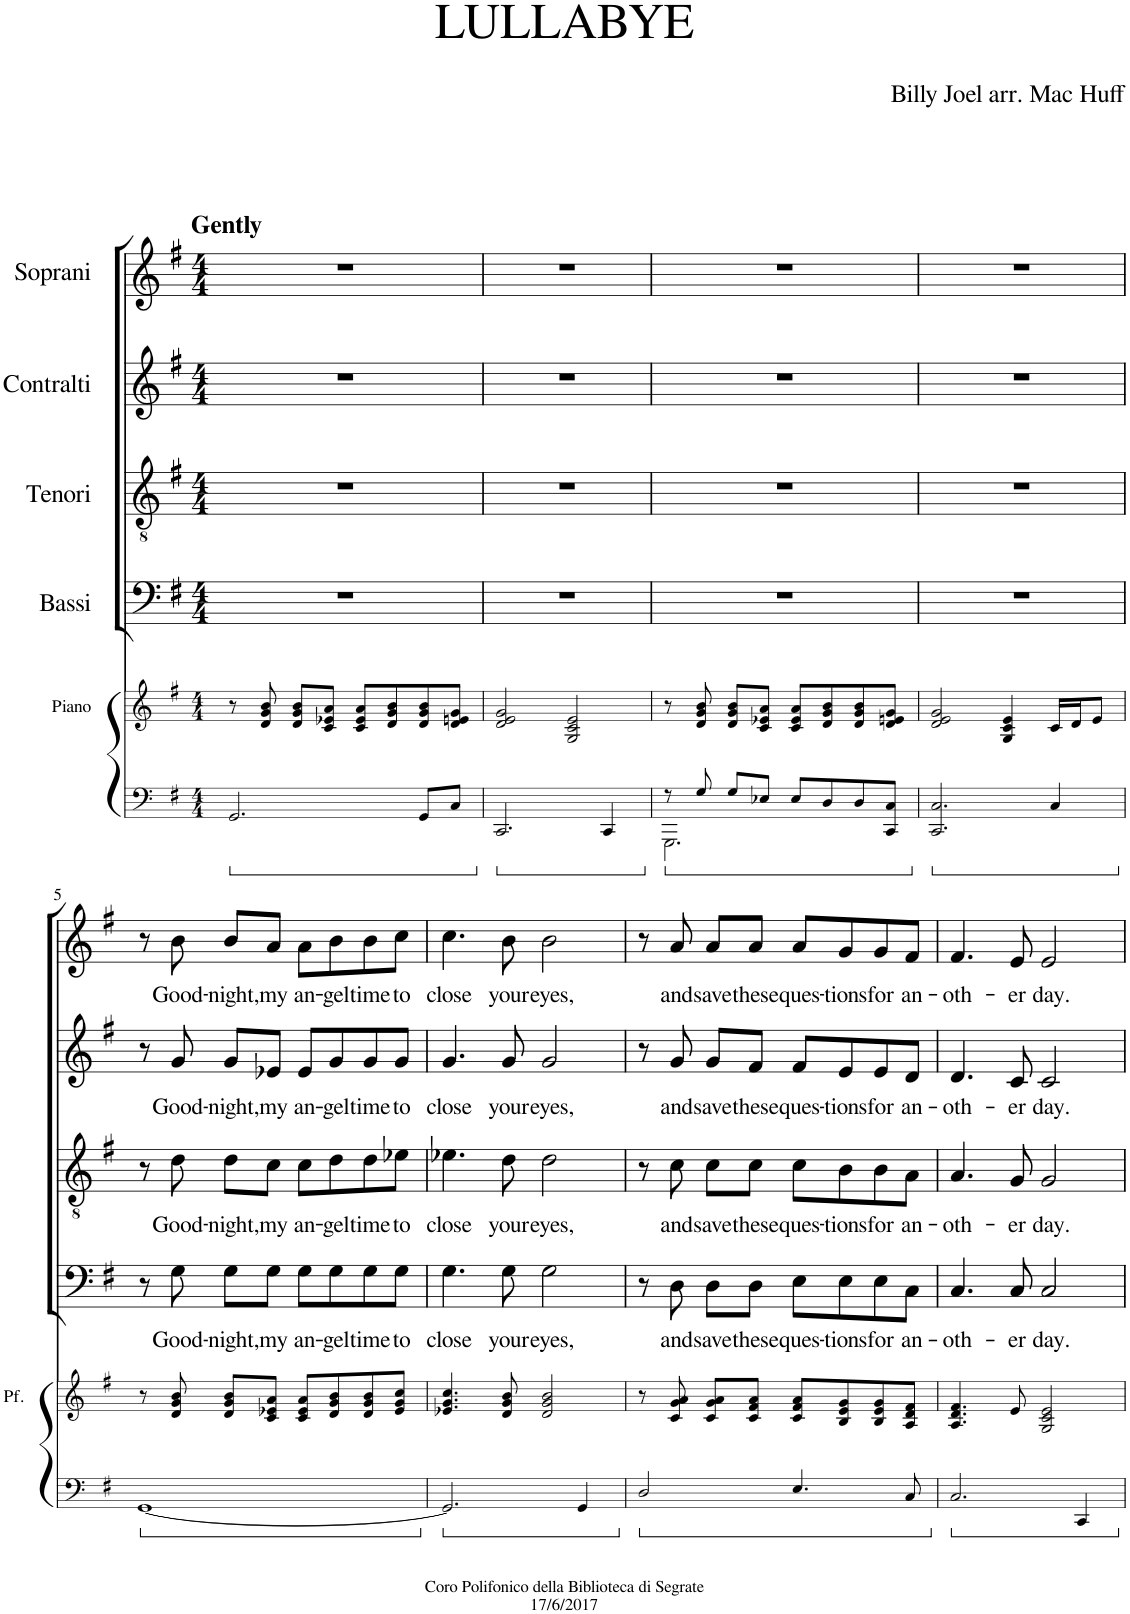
**kern	**kern	**kern	**text	**kern	**text	**kern	**text	**kern	**text
*part6	*part5	*part4	*part4	*part3	*part3	*part2	*part2	*part1	*part1
*staff6	*staff5	*staff4	*staff4	*staff3	*staff3	*staff2	*staff2	*staff1	*staff1
*I"Piano	*I"Piano	*I"Bassi	*	*I"Tenori	*	*I"Contralti	*	*I"Soprani	*
*I'Pno	*	*	*	*	*	*	*	*	*
*stria5	*stria5	*	*	*	*	*	*	*	*
*clefF4	*clefG2	*clefF4	*	*clefGv2	*	*clefG2	*	*clefG2	*
*	*	*	*	*	*	*	*	*Trd1c2	*
*k[f#]	*k[f#]	*k[f#]	*	*k[f#]	*	*k[f#]	*	*k[f#]	*
*G:	*G:	*G:	*	*G:	*	*G:	*	*G:	*
*M4/4	*M4/4	*M4/4	*	*M4/4	*	*M4/4	*	*M4/4	*
*ped	*	*	*	*	*	*	*	*	*
=1	=1	=1	=1	=1	=1	=1	=1	=1	=1
!	!	!	!	!	!	!	!	!LO:TX:a:B:t=Gently	!
2.GG/	8r	1r	.	1r	.	1r	.	1r	.
.	8d/ 8g/ 8b/	.	.	.	.	.	.	.	.
.	8d/ 8g/ 8b/L	.	.	.	.	.	.	.	.
.	8c/ 8e-X/ 8a/J	.	.	.	.	.	.	.	.
.	8c/ 8e-/ 8a/L	.	.	.	.	.	.	.	.
.	8d/ 8g/ 8b/	.	.	.	.	.	.	.	.
8GG/L	8d/ 8g/ 8b/	.	.	.	.	.	.	.	.
8C/J	8d/ 8en/ 8g/J	.	.	.	.	.	.	.	.
=2	=2	=2	=2	=2	=2	=2	=2	=2	=2
*Xped	*	*	*	*	*	*	*	*	*
*ped	*	*	*	*	*	*	*	*	*
2.CC/	2d/ 2e/ 2g/	1r	.	1r	.	1r	.	1r	.
.	2G/ 2c/ 2e/	.	.	.	.	.	.	.	.
4CC/	.	.	.	.	.	.	.	.	.
=3	=3	=3	=3	=3	=3	=3	=3	=3	=3
*Xped	*	*	*	*	*	*	*	*	*
*ped	*	*	*	*	*	*	*	*	*
*^	*	*	*	*	*	*	*	*	*
8r	2.GGG\	8r	1r	.	1r	.	1r	.	1r	.
8G/	.	8d/ 8g/ 8b/	.	.	.	.	.	.	.	.
8G/L	.	8d/ 8g/ 8b/L	.	.	.	.	.	.	.	.
8E-X/J	.	8c/ 8e-X/ 8a/J	.	.	.	.	.	.	.	.
8E-/L	.	8c/ 8e-/ 8a/L	.	.	.	.	.	.	.	.
8D/	.	8d/ 8g/ 8b/	.	.	.	.	.	.	.	.
8D/	4ryy	8d/ 8g/ 8b/	.	.	.	.	.	.	.	.
8CC/ 8C/J	.	8d/ 8en/ 8g/J	.	.	.	.	.	.	.	.
*v	*v	*	*	*	*	*	*	*	*	*
=4	=4	=4	=4	=4	=4	=4	=4	=4	=4
*Xped	*	*	*	*	*	*	*	*	*
*ped	*	*	*	*	*	*	*	*	*
2.CC/ 2.C/	2d/ 2e/ 2g/	1r	.	1r	.	1r	.	1r	.
.	4G/ 4c/ 4e/	.	.	.	.	.	.	.	.
4C/	16c/LL	.	.	.	.	.	.	.	.
.	16d/J	.	.	.	.	.	.	.	.
.	8e/J	.	.	.	.	.	.	.	.
!!LO:LB:g=z
=5	=5	=5	=5	=5	=5	=5	=5	=5	=5
*Xped	*	*	*	*	*	*	*	*	*
*ped	*	*	*	*	*	*	*	*	*
[1GG	8r	8r	.	8r	.	8r	.	8r	.
!	!	!	!LO:LY:b	!	!LO:LY:b	!	!LO:LY:b	!	!LO:LY:b
.	8d/ 8g/ 8b/	8G\	Good-	8d\	Good-	8g/	Good-	8b\	Good-
!	!	!	!LO:LY:b	!	!LO:LY:b	!	!LO:LY:b	!	!LO:LY:b
.	8d/ 8g/ 8b/L	8G\L	-night,	8d\L	-night,	8g/L	-night,	8b/L	-night,
!	!	!	!LO:LY:b	!	!LO:LY:b	!	!LO:LY:b	!	!LO:LY:b
.	8c/ 8e-X/ 8a/J	8G\J	my	8c\J	my	8e-X/J	my	8a/J	my
!	!	!	!LO:LY:b	!	!LO:LY:b	!	!LO:LY:b	!	!LO:LY:b
.	8c/ 8e-/ 8a/L	8G\L	an-	8c\L	an-	8e-/L	an-	8a\L	an-
!	!	!	!LO:LY:b	!	!LO:LY:b	!	!LO:LY:b	!	!LO:LY:b
.	8d/ 8g/ 8b/	8G\	-gel	8d\	-gel	8g/	-gel	8b\	-gel
!	!	!	!LO:LY:b	!	!LO:LY:b	!	!LO:LY:b	!	!LO:LY:b
.	8d/ 8g/ 8b/	8G\	time	8d\	time	8g/	time	8b\	time
!	!	!	!LO:LY:b	!	!LO:LY:b	!	!LO:LY:b	!	!LO:LY:b
.	8e-/ 8g/ 8cc/J	8G\J	to	8e-X\J	to	8g/J	to	8cc\J	to
=6	=6	=6	=6	=6	=6	=6	=6	=6	=6
*Xped	*	*	*	*	*	*	*	*	*
*ped	*	*	*	*	*	*	*	*	*
!	!	!	!LO:LY:b	!	!LO:LY:b	!	!LO:LY:b	!	!LO:LY:b
2.GG/]	4.e-X/ 4.g/ 4.cc/	4.G\	close	4.e-X\	close	4.g/	close	4.cc\	close
!	!	!	!LO:LY:b	!	!LO:LY:b	!	!LO:LY:b	!	!LO:LY:b
.	8d/ 8g/ 8b/	8G\	your	8d\	your	8g/	your	8b\	your
!	!	!	!LO:LY:b	!	!LO:LY:b	!	!LO:LY:b	!	!LO:LY:b
.	2d/ 2g/ 2b/	2G\	eyes,	2d\	eyes,	2g/	eyes,	2b\	eyes,
4GG/	.	.	.	.	.	.	.	.	.
=7	=7	=7	=7	=7	=7	=7	=7	=7	=7
*Xped	*	*	*	*	*	*	*	*	*
*ped	*	*	*	*	*	*	*	*	*
2D/	8r	8r	.	8r	.	8r	.	8r	.
!	!	!	!LO:LY:b	!	!LO:LY:b	!	!LO:LY:b	!	!LO:LY:b
.	8c/ 8g/ 8a/	8D\	and	8c\	and	8g/	and	8a/	and
!	!	!	!LO:LY:b	!	!LO:LY:b	!	!LO:LY:b	!	!LO:LY:b
.	8c/ 8g/ 8a/L	8D\L	save	8c\L	save	8g/L	save	8a/L	save
!	!	!	!LO:LY:b	!	!LO:LY:b	!	!LO:LY:b	!	!LO:LY:b
.	8c/ 8f#/ 8a/J	8D\J	these	8c\J	these	8f#/J	these	8a/J	these
!	!	!	!LO:LY:b	!	!LO:LY:b	!	!LO:LY:b	!	!LO:LY:b
4.E/	8c/ 8f#/ 8a/L	8E\L	ques-	8c\L	ques-	8f#/L	ques-	8a/L	ques-
!	!	!	!LO:LY:b	!	!LO:LY:b	!	!LO:LY:b	!	!LO:LY:b
.	8B/ 8e/ 8g/	8E\	-tions	8B\	-tions	8e/	-tions	8g/	-tions
!	!	!	!LO:LY:b	!	!LO:LY:b	!	!LO:LY:b	!	!LO:LY:b
.	8B/ 8e/ 8g/	8E\	for	8B\	for	8e/	for	8g/	for
!	!	!	!LO:LY:b	!	!LO:LY:b	!	!LO:LY:b	!	!LO:LY:b
8C/	8A/ 8d/ 8f#/J	8C\J	an-	8A\J	an-	8d/J	an-	8f#/J	an-
=8	=8	=8	=8	=8	=8	=8	=8	=8	=8
*Xped	*	*	*	*	*	*	*	*	*
*ped	*	*	*	*	*	*	*	*	*
!	!	!	!LO:LY:b	!	!LO:LY:b	!	!LO:LY:b	!	!LO:LY:b
2.C/	4.A/ 4.d/ 4.f#/	4.C/	-oth-	4.A/	-oth-	4.d/	-oth-	4.f#/	-oth-
!	!	!	!LO:LY:b	!	!LO:LY:b	!	!LO:LY:b	!	!LO:LY:b
.	8e/	8C/	-er	8G/	-er	8c/	-er	8e/	-er
!	!	!	!LO:LY:b	!	!LO:LY:b	!	!LO:LY:b	!	!LO:LY:b
.	2G/ 2c/ 2e/	2C/	day.	2G/	day.	2c/	day.	2e/	day.
4CC/	.	.	.	.	.	.	.	.	.
*Xped	*	*	*	*	*	*	*	*	*
=	=	=	=	=	=	=	=	=	=
*-	*-	*-	*-	*-	*-	*-	*-	*-	*-
